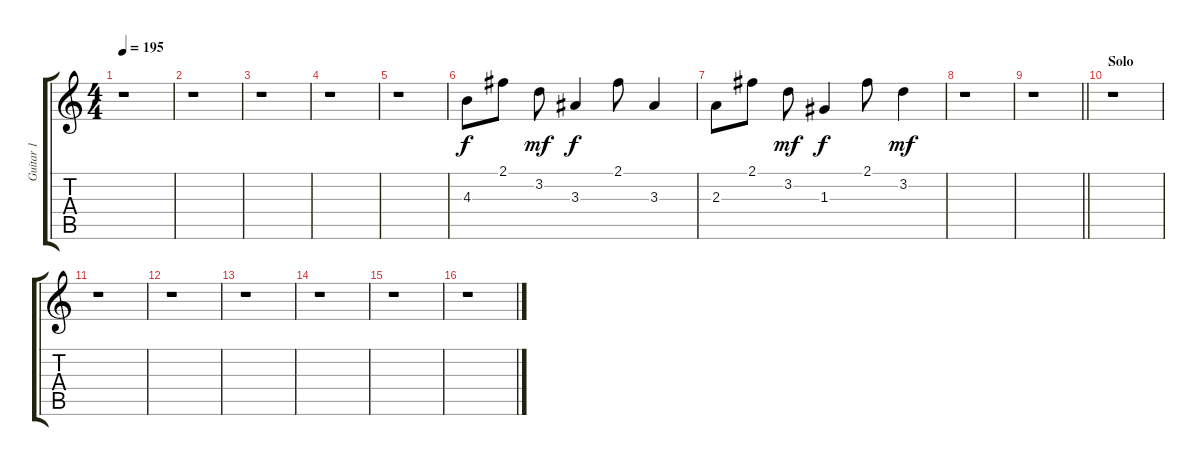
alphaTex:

\track ("Guitar 1" "Guitar 1") {instrument acousticguitarsteel}
\staff {score tabs}
\tuning (E4 B3 G3 D3 A2 E2) {hide}
\ts (4 4)
\tempo 195
\clef g2
\ks c
r.1{dy mf} |
r.1 |
r.1 |
r.1 |
r.1 |
4.3.8{dy f} 2.1.8 3.2.8{dy mf} 3.3.4{dy f} 2.1.8 3.3.4 |
2.3.8 2.1.8 3.2.8{dy mf} 1.3.4{dy f} 2.1.8 3.2.4{dy mf} |
r.1 |
\barLineRight lightlight
r.1 |
\section ("" "Solo")
r.1 |
r.1 |
r.1 |
r.1 |
r.1 |
r.1 |
r.1
